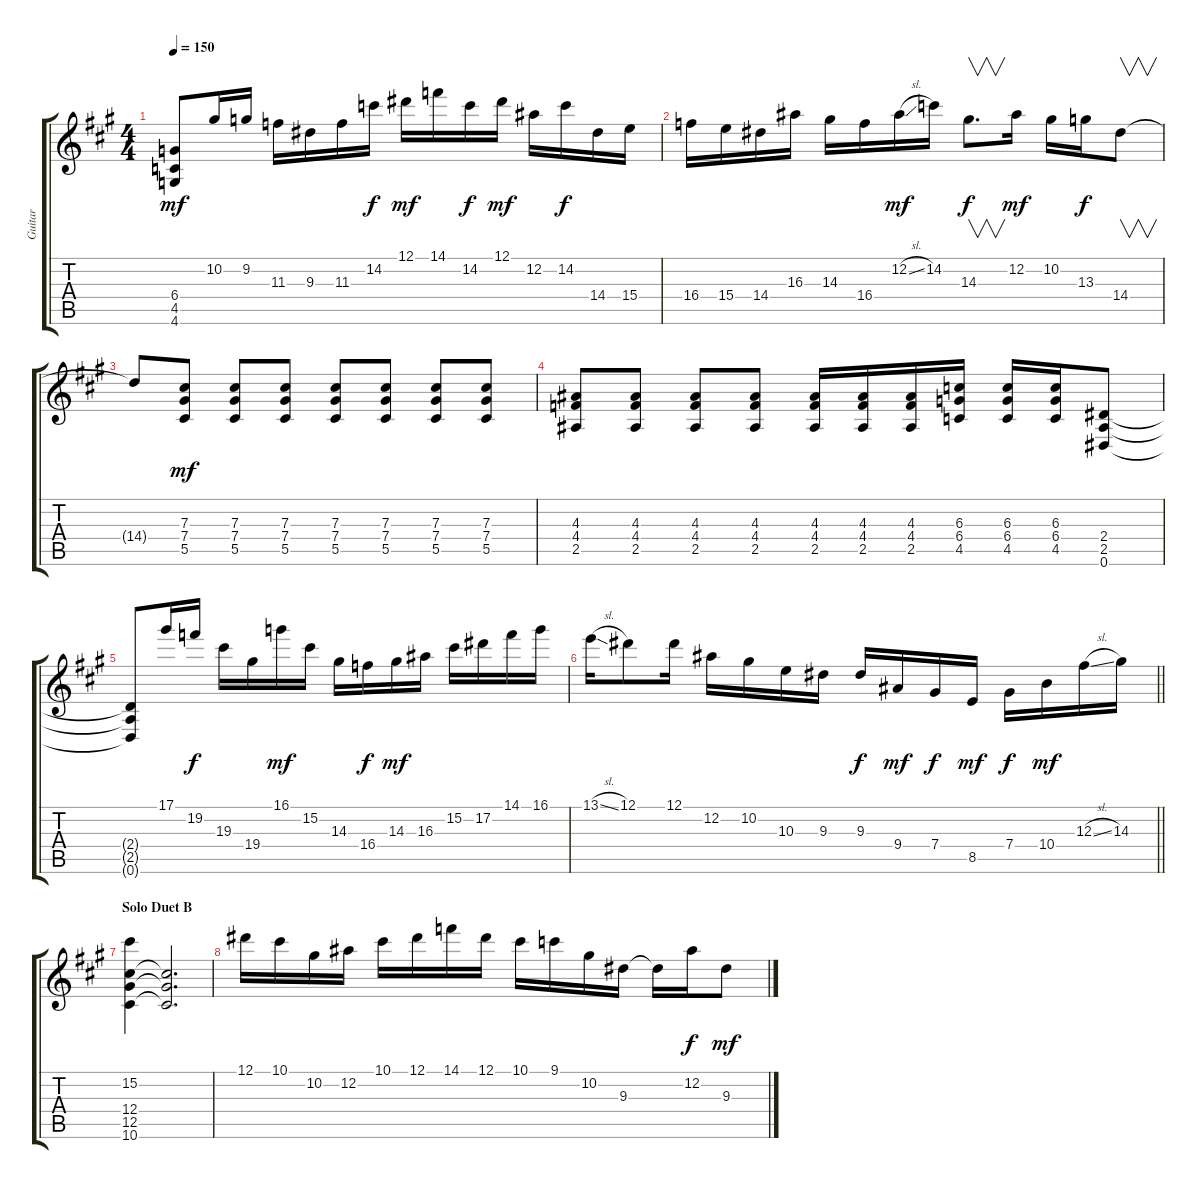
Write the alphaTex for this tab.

\track ("Guitar" "Guitar") {instrument distortionguitar}
\staff {score tabs}
\tuning (Eb4 Bb3 Gb3 Db3 Ab2 Eb2) {hide}
\ts (4 4)
\tempo 150
\clef g2
\ks f#minor
(6.4{t} 4.5{t} 4.6{t}).8{dy mf} 10.2.16 9.2.16 11.3.16 9.3.16 11.3.16 14.2.16{dy f} 12.1.16{dy mf} 14.1.16 14.2.16{dy f} 12.1.16{dy mf} 12.2.16 14.2.16{dy f} 14.4.16 15.4.16 |
16.4.16 15.4.16 14.4.16 16.3.16 14.3.16 16.4.16 12.2{sl}.16{dy mf} 14.2.16 14.3.8{v d dy f} 12.2.16{dy mf} 10.2.16 13.3.16{dy f} 14.4.8{v} |
14.4{t}.8 (7.3 7.4 5.5).8{dy mf} (7.3 7.4 5.5).8 (7.3 7.4 5.5).8 (7.3 7.4 5.5).8 (7.3 7.4 5.5).8 (7.3 7.4 5.5).8 (7.3 7.4 5.5).8 |
(4.3 4.4 2.5).8 (4.3 4.4 2.5).8 (4.3 4.4 2.5).8 (4.3 4.4 2.5).8 (4.3 4.4 2.5).16 (4.3 4.4 2.5).16 (4.3 4.4 2.5).16 (6.3 6.4 4.5).16 (6.3 6.4 4.5).16 (6.3 6.4 4.5).16 (2.4 2.5 0.6).8 |
(2.4{t} 2.5{t} 0.6{t}).8 17.1.16 19.2.16{dy f} 19.3.16 19.4.16 16.1.16{dy mf} 15.2.16 14.3.16 16.4.16{dy f} 14.3.16{dy mf} 16.3.16 15.2.16 17.2.16 14.1.16 16.1.16 |
\barLineRight lightlight
13.1{sl}.16 12.1.8 12.1.16 12.2.16 10.2.16 10.3.16 9.3.16 9.3.16{dy f} 9.4.16{dy mf} 7.4.16{dy f} 8.5.16{dy mf} 7.4.16{dy f} 10.4.16{dy mf} 12.3{sl}.16 14.3.16 |
\section ("" "Solo Duet B")
(15.2 12.4 12.5 10.6).4 (12.4{t} 12.5{t} 10.6{t}).2{d} |
12.1.16 10.1.16 10.2.16 12.2.16 10.1.16 12.1.16 14.1.16 12.1.16 10.1.16 9.1.16 10.2.16 9.3.16 9.3{t}.16 12.2.16{dy f} 9.3.8{dy mf}
